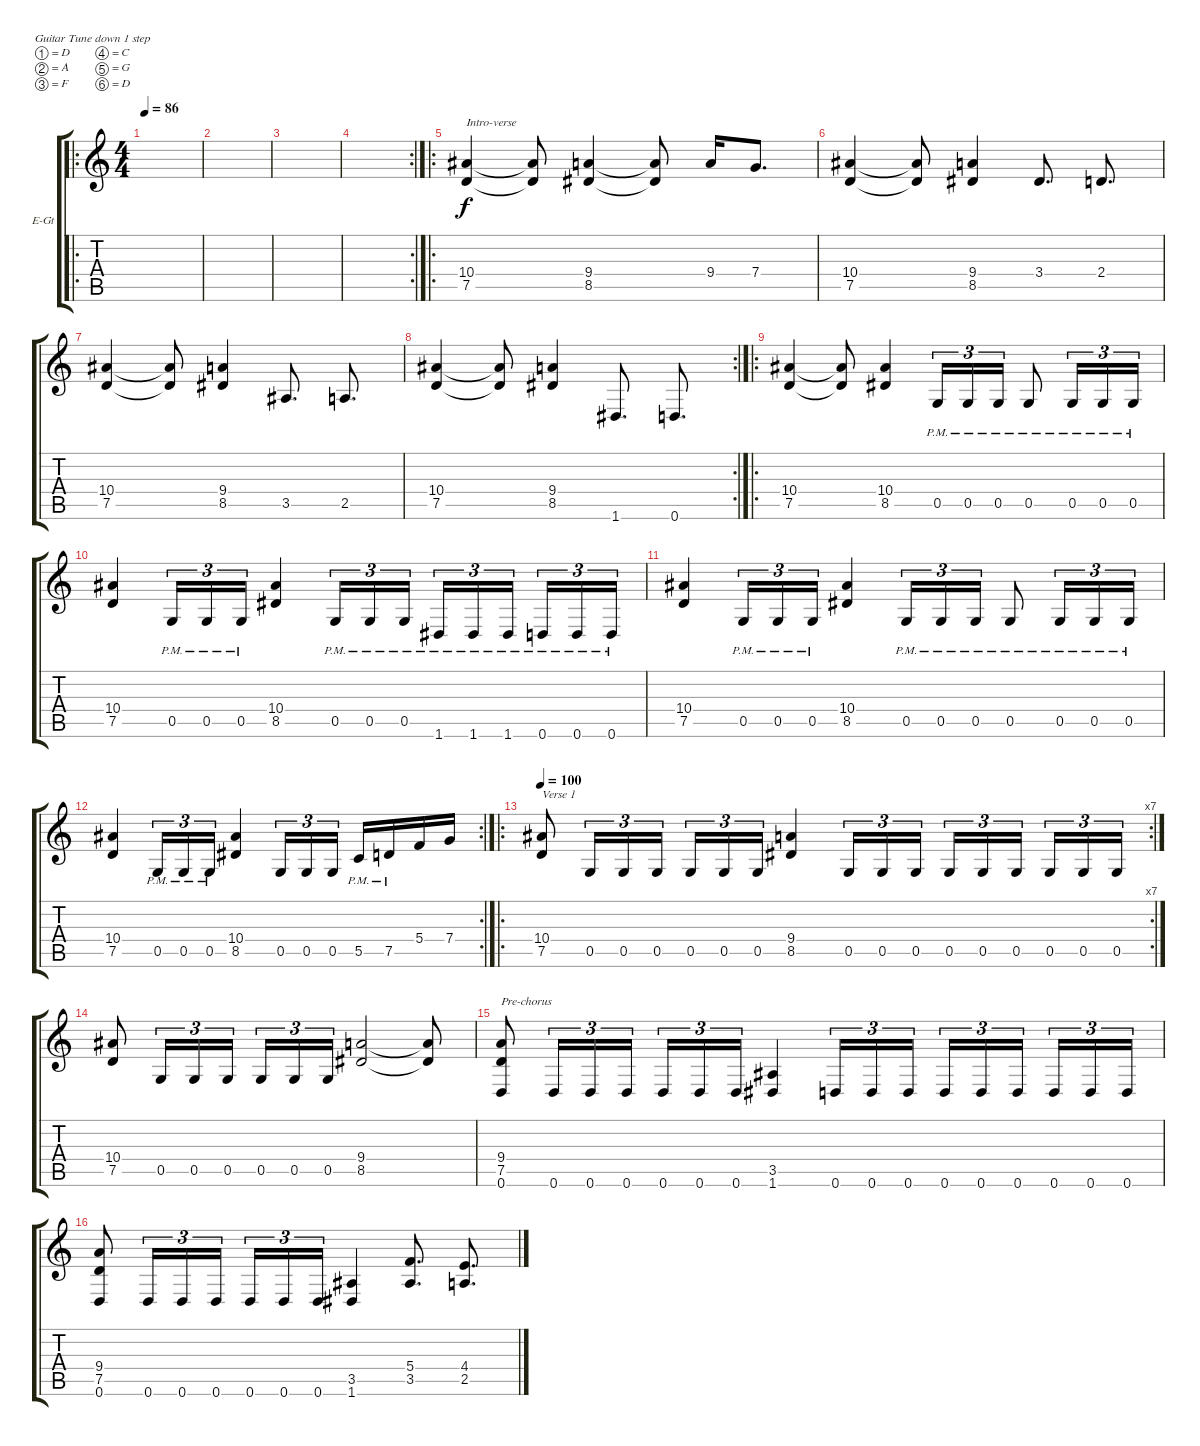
\defaultSystemsLayout 4
\bracketExtendMode groupsimilarinstruments
\firstSystemTrackNameOrientation horizontal
\otherSystemsTrackNameOrientation horizontal
\track ("Electric Guitar (Drive)" "E-Gt") {instrument overdrivenguitar}
\staff {score tabs}
\tuning (D4 A3 F3 C3 G2 D2)
\ro
\ts (4 4)
\tempo 86
\clef g2
\ks c
|
|
|
\rc 2
|
\ro
(7.5 10.4).4{txt "Intro-verse"} (10.4{t} 7.5{t}).8 (8.5 9.4).4 (9.4{t} 8.5{t}).8 9.4.16 7.4.8{d} |
(7.5 10.4).4 (10.4{t} 7.5{t}).8 (8.5 9.4).4 3.4.8{d} 2.4.8{d} |
(7.5 10.4).4 (10.4{t} 7.5{t}).8 (8.5 9.4).4 3.5.8{d} 2.5.8{d} |
\rc 2
(7.5 10.4).4 (10.4{t} 7.5{t}).8 (8.5 9.4).4 1.6.8{d} 0.6.8{d} |
\ro
(7.5 10.4).4 (10.4{t} 7.5{t}).8 (8.5 10.4).4 0.5{pm}.16{tu (3 2)} 0.5{pm}.16{tu (3 2)} 0.5{pm}.16{tu (3 2)} 0.5{pm}.8 0.5{pm}.16{tu (3 2)} 0.5{pm}.16{tu (3 2)} 0.5{pm}.16{tu (3 2)} |
(7.5 10.4).4 0.5{pm}.16{tu (3 2)} 0.5{pm}.16{tu (3 2)} 0.5{pm}.16{tu (3 2)} (8.5 10.4).4 0.5{pm}.16{tu (3 2)} 0.5{pm}.16{tu (3 2)} 0.5{pm}.16{tu (3 2)} 1.6{pm}.16{tu (3 2)} 1.6{pm}.16{tu (3 2)} 1.6{pm}.16{tu (3 2)} 0.6{pm}.16{tu (3 2)} 0.6{pm}.16{tu (3 2)} 0.6{pm}.16{tu (3 2)} |
(7.5 10.4).4 0.5{pm}.16{tu (3 2)} 0.5{pm}.16{tu (3 2)} 0.5{pm}.16{tu (3 2)} (8.5 10.4).4 0.5{pm}.16{tu (3 2)} 0.5{pm}.16{tu (3 2)} 0.5{pm}.16{tu (3 2)} 0.5{pm}.8 0.5{pm}.16{tu (3 2)} 0.5{pm}.16{tu (3 2)} 0.5{pm}.16{tu (3 2)} |
\rc 2
(7.5 10.4).4 0.5{pm}.16{tu (3 2)} 0.5{pm}.16{tu (3 2)} 0.5{pm}.16{tu (3 2)} (8.5 10.4).4 0.5.16{tu (3 2)} 0.5.16{tu (3 2)} 0.5.16{tu (3 2)} 5.5{pm}.16 7.5{pm}.16 5.4.16 7.4.16 |
\ro
\rc 7
\tempo 100
(7.5 10.4).8{txt "Verse 1"} 0.5.16{tu (3 2)} 0.5.16{tu (3 2)} 0.5.16{tu (3 2)} 0.5.16{tu (3 2)} 0.5.16{tu (3 2)} 0.5.16{tu (3 2)} (8.5 9.4).4 0.5.16{tu (3 2)} 0.5.16{tu (3 2)} 0.5.16{tu (3 2)} 0.5.16{tu (3 2)} 0.5.16{tu (3 2)} 0.5.16{tu (3 2)} 0.5.16{tu (3 2)} 0.5.16{tu (3 2)} 0.5.16{tu (3 2)} |
(7.5 10.4).8 0.5.16{tu (3 2)} 0.5.16{tu (3 2)} 0.5.16{tu (3 2)} 0.5.16{tu (3 2)} 0.5.16{tu (3 2)} 0.5.16{tu (3 2)} (8.5 9.4).2 (8.5{t} 9.4{t}).8 |
(7.5 9.4 0.6).8{txt "Pre-chorus"} 0.6.16{tu (3 2)} 0.6.16{tu (3 2)} 0.6.16{tu (3 2)} 0.6.16{tu (3 2)} 0.6.16{tu (3 2)} 0.6.16{tu (3 2)} (1.6 3.5).4 0.6.16{tu (3 2)} 0.6.16{tu (3 2)} 0.6.16{tu (3 2)} 0.6.16{tu (3 2)} 0.6.16{tu (3 2)} 0.6.16{tu (3 2)} 0.6.16{tu (3 2)} 0.6.16{tu (3 2)} 0.6.16{tu (3 2)} |
(7.5 9.4 0.6).8 0.6.16{tu (3 2)} 0.6.16{tu (3 2)} 0.6.16{tu (3 2)} 0.6.16{tu (3 2)} 0.6.16{tu (3 2)} 0.6.16{tu (3 2)} (1.6 3.5).4 (3.5 5.4).8{d} (2.5 4.4).8{d}
